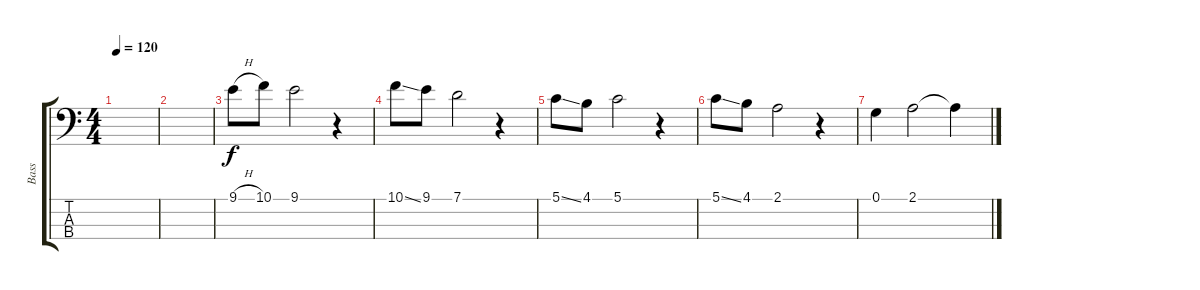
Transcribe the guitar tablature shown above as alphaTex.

\track ("Bass" "Bass") {instrument electricbassfinger}
\staff {score tabs}
\tuning (G2 D2 A1 E1) {hide}
\ts (4 4)
\tempo 120
\clef f4
\ks c
|
|
9.1{h}.8 10.1.8 9.1.2 r.4 |
10.1{ss}.8 9.1.8 7.1.2 r.4 |
5.1{ss}.8 4.1.8 5.1.2 r.4 |
5.1{ss}.8 4.1.8 2.1.2 r.4 |
0.1.4 2.1.2 2.1{t}.4
